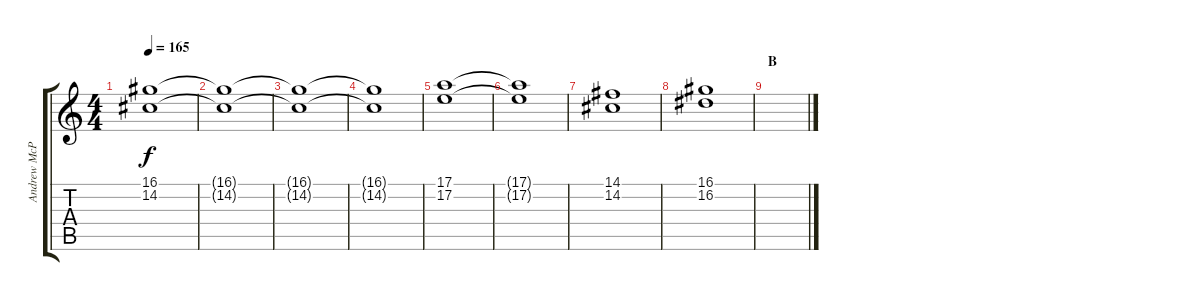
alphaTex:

\track ("Andrew McPauls (Keyb)" "Andrew McP") {instrument choiraahs}
\staff {score tabs}
\tuning (E4 B3 G3 D3 A2 E2) {hide}
\ts (4 4)
\tempo 165
\clef g2
\ks c
(16.1 14.2).1{dy f} |
(16.1{t} 14.2{t}).1 |
(16.1{t} 14.2{t}).1 |
(16.1{t} 14.2{t}).1 |
(17.1 17.2).1 |
(17.1{t} 17.2{t}).1 |
(14.1 14.2).1 |
(16.1 16.2).1 |
\section ("" "B")
